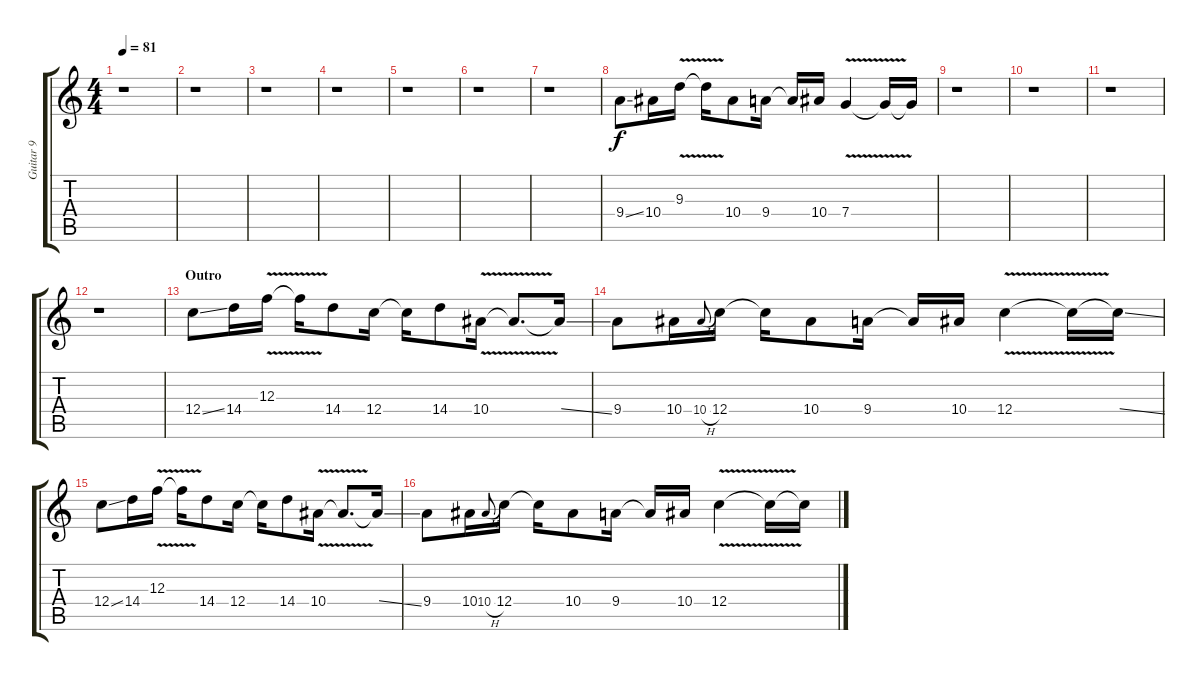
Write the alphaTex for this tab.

\track ("Guitar 9" "Guitar 9") {instrument distortionguitar}
\staff {score tabs}
\tuning (D4 A3 F3 C3 G2 C2) {hide}
\ts (4 4)
\tempo 81
\clef g2
\ks c
r.1{dy f} |
r.1 |
r.1 |
r.1 |
r.1 |
r.1 |
r.1 |
9.4{ss}.8 10.4.16 9.3{v}.16 9.3{t}.16 10.4.8 9.4.16 9.4{t}.16 10.4.16 7.4{v}.4 7.4{t}.16 7.4{t}.16 |
r.1 |
r.1 |
r.1 |
r.1 |
\section ("" "Outro")
12.4{ss}.8 14.4.16 12.3{v}.16 12.3{t}.16 14.4.8 12.4.16 12.4{t}.16 14.4.8 10.4{v}.16 10.4{t}.8{d} 10.4{ss t}.16 |
9.4.8 10.4.16 10.4{h}.8{gr onbeat} 12.4.16 12.4{t}.16 10.4.8 9.4.16 9.4{t}.16 10.4.16 12.4{v}.4 12.4{t}.16 12.4{ss t}.16 |
12.4{ss}.8 14.4.16 12.3{v}.16 12.3{t}.16 14.4.8 12.4.16 12.4{t}.16 14.4.8 10.4{v}.16 10.4{t}.8{d} 10.4{ss t}.16 |
9.4.8 10.4.16 10.4{h}.8{gr onbeat} 12.4.16 12.4{t}.16 10.4.8 9.4.16 9.4{t}.16 10.4.16 12.4{v}.4 12.4{t}.16 12.4{ss t}.16
